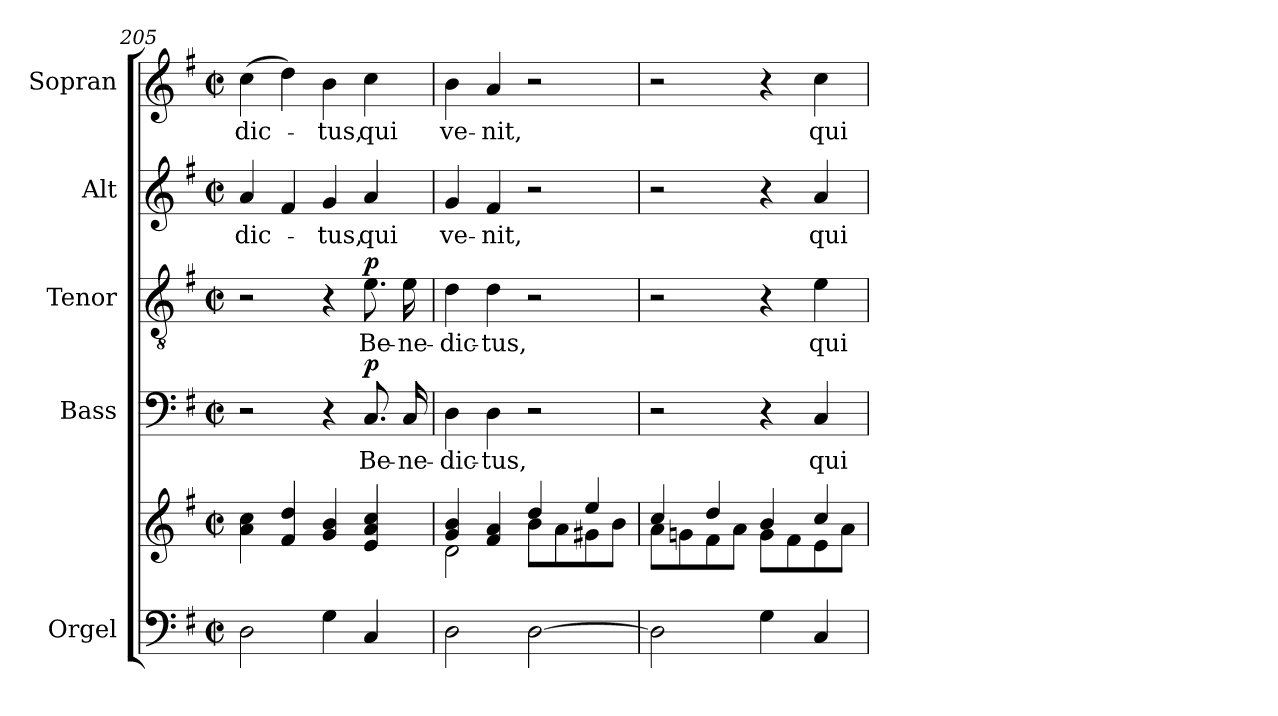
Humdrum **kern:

**kern	**kern	**kern	**text	**dynam	**kern	**text	**dynam	**kern	**text	**kern	**text
*part5	*part5	*part4	*part4	*part4	*part3	*part3	*part3	*part2	*part2	*part1	*part1
*staff6	*staff5	*staff4	*staff4	*staff4	*staff3	*staff3	*staff3	*staff2	*staff2	*staff1	*staff1
*I"Orgel	*	*I"Bass	*	*	*I"Tenor	*	*	*I"Alt	*	*I"Sopran	*
*I'Org.	*	*I'B.	*	*	*I'T.	*	*	*I'A.	*	*I'S.	*
*clefF4	*clefG2	*clefF4	*	*	*clefGv2	*	*	*clefG2	*	*clefG2	*
*k[f#]	*k[f#]	*k[f#]	*	*	*k[f#]	*	*	*k[f#]	*	*k[f#]	*
*G:	*G:	*G:	*	*	*G:	*	*	*G:	*	*G:	*
*M2/2	*M2/2	*M2/2	*	*	*M2/2	*	*	*M2/2	*	*M2/2	*
*met(c|)	*met(c|)	*met(c|)	*	*	*met(c|)	*	*	*met(c|)	*	*met(c|)	*
=205	=205	=205	=205	=205	=205	=205	=205	=205	=205	=205	=205
!	!	!	!	!	!	!	!	!	!LO:LY:b	!	!LO:LY:b
2D\	4a\ 4cc\	2r	.	.	2r	.	.	4a/	-dic-	(>4cc\	-dic-
.	4f#/ 4dd/	.	.	.	.	.	.	4f#/	.	4dd\)	.
!	!	!	!	!	!	!	!	!	!LO:LY:b	!	!LO:LY:b
4G\	4g/ 4b/	4r	.	.	4r	.	.	4g/	-tus,	4b\	-tus,
!	!	!	!LO:LY:b	!LO:DY:a	!	!LO:LY:b	!LO:DY:a	!	!LO:LY:b	!	!LO:LY:b
4C/	4e/ 4a/ 4cc/	8.C/	Be-	p	8.e\	Be-	p	4a/	qui	4cc\	qui
!	!	!	!LO:LY:b	!	!	!LO:LY:b	!	!	!	!	!
.	.	16C/	-ne-	.	16e\	-ne-	.	.	.	.	.
=206	=206	=206	=206	=206	=206	=206	=206	=206	=206	=206	=206
*	*^	*	*	*	*	*	*	*	*	*	*
!	!	!	!	!LO:LY:b	!	!	!LO:LY:b	!	!	!LO:LY:b	!	!LO:LY:b
2D\	4g/ 4b/	2d\	4D\	-dic-	.	4d\	-dic-	.	4g/	ve-	4b\	ve-
!	!	!	!	!LO:LY:b	!	!	!LO:LY:b	!	!	!LO:LY:b	!	!LO:LY:b
.	4f#/ 4a/	.	4D\	-tus,	.	4d\	-tus,	.	4f#/	-nit,	4a/	-nit,
[2D\	4dd/	8b\L	2r	.	.	2r	.	.	2r	.	2r	.
.	.	8a\	.	.	.	.	.	.	.	.	.	.
.	4ee/	8g#X\	.	.	.	.	.	.	.	.	.	.
.	.	8b\J	.	.	.	.	.	.	.	.	.	.
!!LO:PB:g=z
=207	=207	=207	=207	=207	=207	=207	=207	=207	=207	=207	=207	=207
2D\]	4cc/	8a\L	2r	.	.	2r	.	.	2r	.	2r	.
.	.	8gn\	.	.	.	.	.	.	.	.	.	.
.	4dd/	8f#\	.	.	.	.	.	.	.	.	.	.
.	.	8a\J	.	.	.	.	.	.	.	.	.	.
4G\	4b/	8g\L	4r	.	.	4r	.	.	4r	.	4r	.
.	.	8f#\	.	.	.	.	.	.	.	.	.	.
!	!	!	!	!LO:LY:b	!	!	!LO:LY:b	!	!	!LO:LY:b	!	!LO:LY:b
4C/	4cc/	8e\	4C/	qui	.	4e\	qui	.	4a/	qui	4cc\	qui
.	.	8a\J	.	.	.	.	.	.	.	.	.	.
*	*v	*v	*	*	*	*	*	*	*	*	*	*
=	=	=	=	=	=	=	=	=	=	=	=
*-	*-	*-	*-	*-	*-	*-	*-	*-	*-	*-	*-
